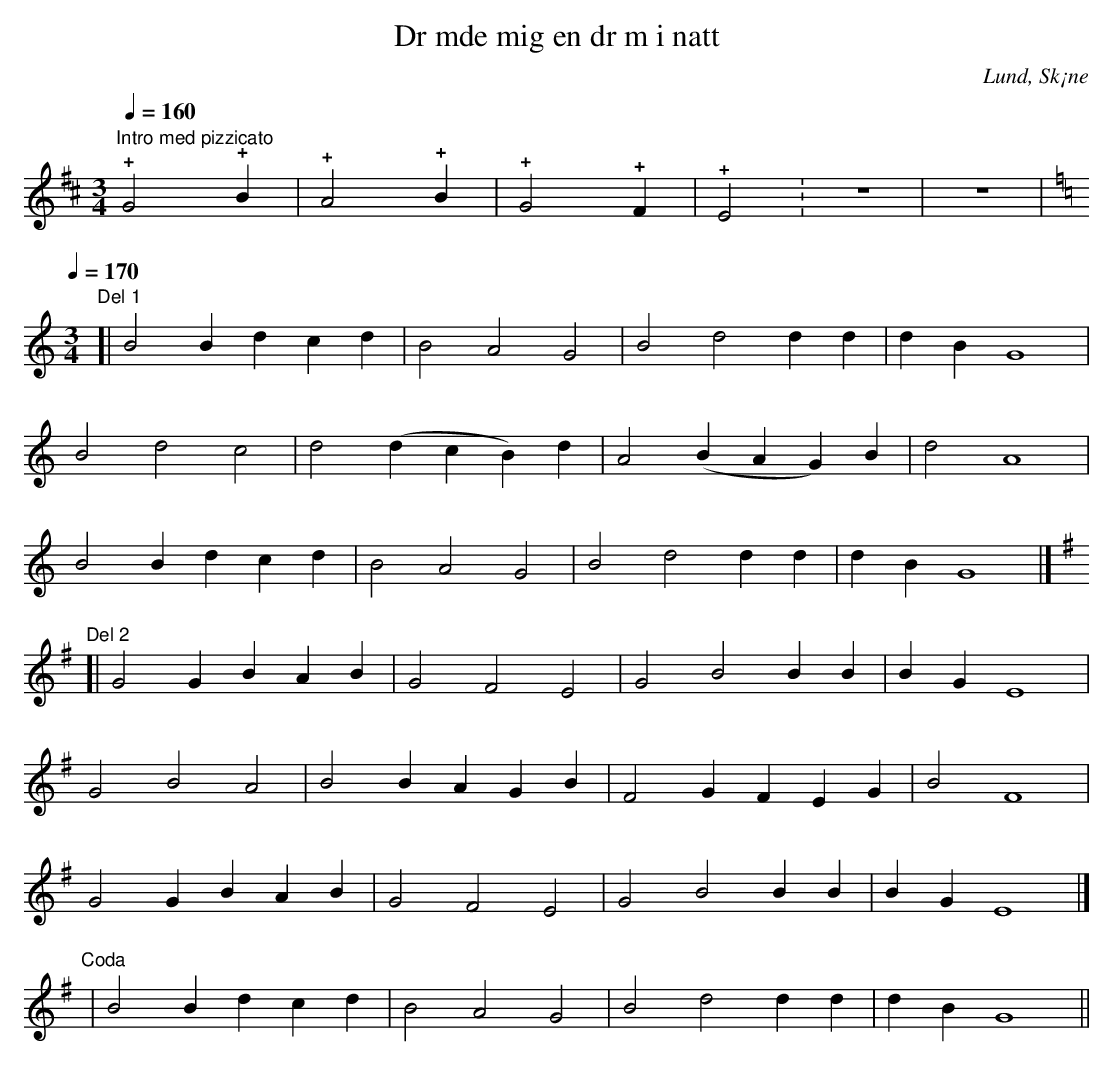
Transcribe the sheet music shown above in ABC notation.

X:1
T:Dr mde mig en dr m i natt
O:Lund, Sk¡ne
M:3/4
L:1/4
Q:1/4=160
K:D
"Intro med pizzicato"!+!G2!+!B | !+!A2 !+!B | !+!G2 !+!F | !+!E2. | z3 | z3 |
Q:1/4=170
K:C
[M:3/4]"Del 1"[| B2 Bd cd | B2 A2 G2 | B2 d2 dd | dB G4 |
B2 d2 c2 | d2 (dcB) d | A2 (BAG) B | d2 A4 |
B2 Bd cd | B2 A2 G2 | B2 d2 dd | dB G4 |]
K:G
"Del 2"[| G2 GB AB | G2 F2 E2 | G2 B2 BB | BG E4 |
G2 B2 A2 | B2 BAG B | F2 GFE G | B2 F4 |
G2 GB AB | G2 F2 E2 | G2 B2 BB | BG E4 |]
"Coda" | B2 Bd cd | B2 A2 G2 | B2 d2 dd | dB G4 ||
